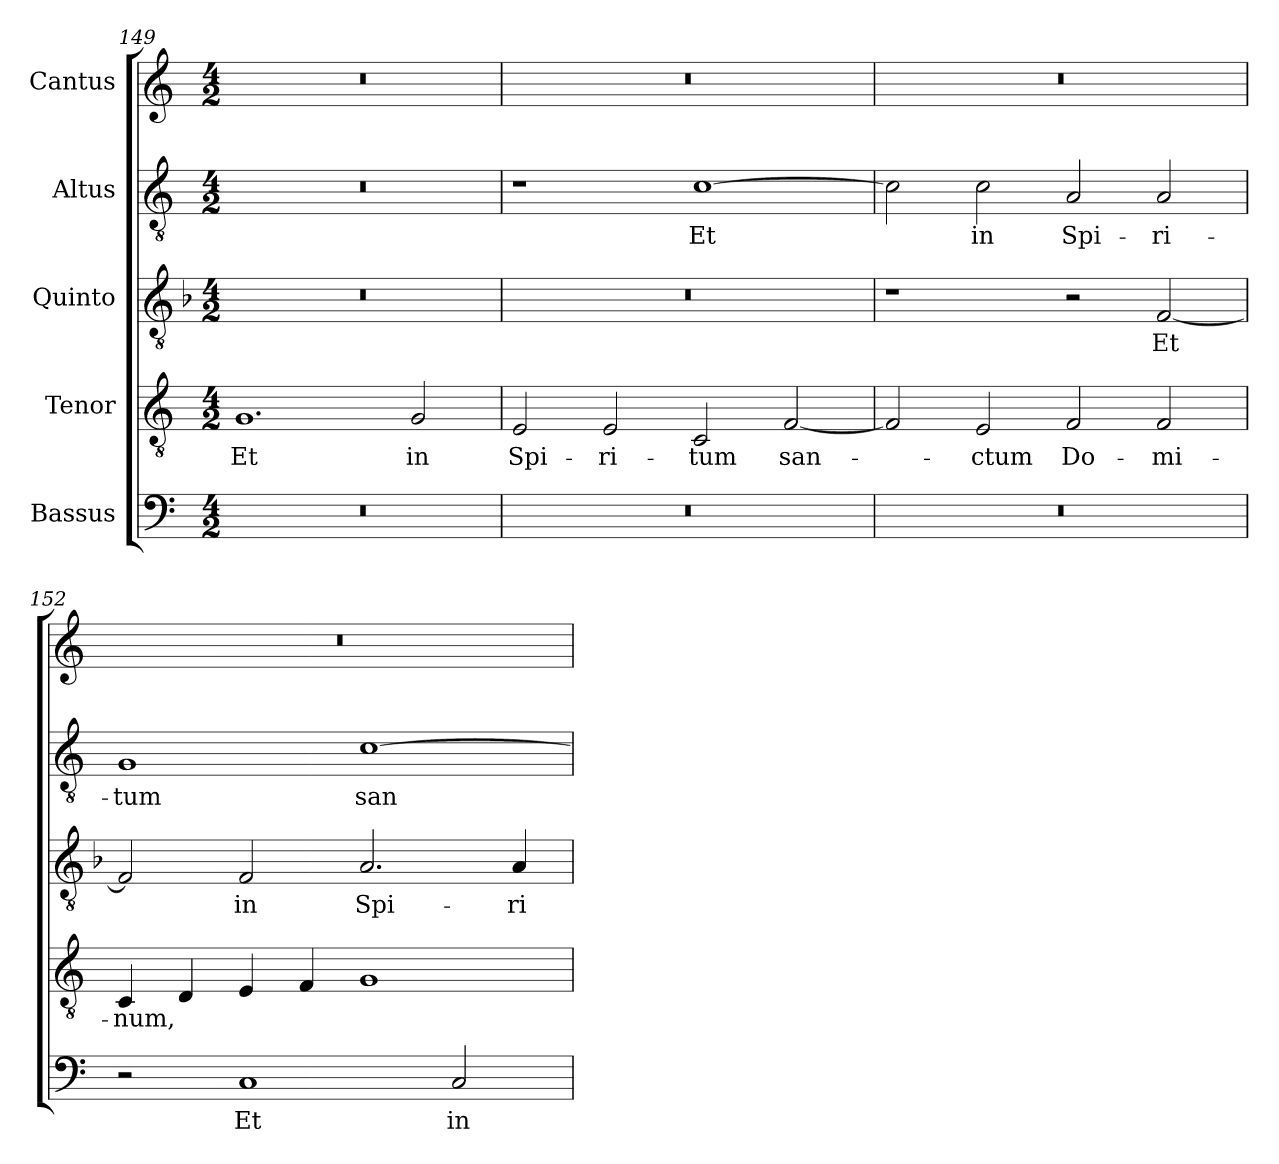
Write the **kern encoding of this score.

**kern	**text	**kern	**text	**kern	**text	**kern	**text	**kern
*part5	*part5	*part4	*part4	*part3	*part3	*part2	*part2	*part1
*staff5	*staff5	*staff4	*staff4	*staff3	*staff3	*staff2	*staff2	*staff1
*I"Bassus	*	*I"Tenor	*	*I"Quinto	*	*I"Altus	*	*I"Cantus
!!LO:PB:g=z
*clefF4	*	*clefGv2	*	*clefGv2	*	*clefGv2	*	*clefG2
*	*	*	*	*ITrd-4c-7	*	*	*	*
*k[]	*	*k[]	*	*k[]	*	*k[]	*	*k[]
*C:	*	*C:	*	*C:	*	*C:	*	*C:
*M4/2	*	*M4/2	*	*M4/2	*	*M4/2	*	*M4/2
=149	=149	=149	=149	=149	=149	=149	=149	=149
!LO:N:vis=1	!	!	!	!	!	!	!	!
!	!	!	!LO:LY:b:color=#000000	!LO:N:vis=1	!	!LO:N:vis=1	!	!LO:N:vis=1
0r	.	1.Gi	Et	0r	.	0r	.	0r
!	!	!	!LO:LY:b:color=#000000	!	!	!	!	!
.	.	2Gi/	in	.	.	.	.	.
=150	=150	=150	=150	=150	=150	=150	=150	=150
!LO:N:vis=1	!	!	!	!	!	!	!	!
!	!	!	!LO:LY:b:color=#000000	!LO:N:vis=1	!	!	!	!LO:N:vis=1
0r	.	2Ei/	Spi-	0r	.	1r	.	0r
!	!	!	!LO:LY:b:color=#000000	!	!	!	!	!
.	.	2Ei/	-ri-	.	.	.	.	.
!	!	!	!LO:LY:b:color=#000000	!	!	!	!	!
!	!	!	!	!	!	!	!LO:LY:b:color=#000000	!
.	.	2Ci/	-tum	.	.	[>1ci	Et	.
!	!	!	!LO:LY:b:color=#000000	!	!	!	!	!
.	.	[<2Fi/	san-	.	.	.	.	.
=151	=151	=151	=151	=151	=151	=151	=151	=151
!LO:N:vis=1	!	!	!	!	!	!	!	!LO:N:vis=1
0r	.	2Fi/]	.	1r	.	2ci\]	.	0r
!	!	!	!LO:LY:b:color=#000000	!	!	!	!	!
!	!	!	!	!	!	!	!LO:LY:b:color=#000000	!
.	.	2Ei/	-ctum	.	.	2ci\	in	.
!	!	!	!LO:LY:b:color=#000000	!	!	!	!	!
!	!	!	!	!	!	!	!LO:LY:b:color=#000000	!
.	.	2Fi/	Do-	2r	.	2Ai/	Spi-	.
!	!	!	!LO:LY:b:color=#000000	!	!	!	!	!
!	!	!	!	!	!LO:LY:b:color=#000000	!	!	!
!	!	!	!	!	!	!	!LO:LY:b:color=#000000	!
.	.	2Fi/	-mi-	[<2ci/	Et	2Ai/	-ri-	.
=152	=152	=152	=152	=152	=152	=152	=152	=152
!	!	!	!LO:LY:b:color=#000000	!	!	!	!	!
!	!	!	!	!	!	!	!LO:LY:b:color=#000000	!LO:N:vis=1
2r	.	4Ci/	-num,	2ci/]	.	1Gi	-tum	0r
.	.	4Di/	.	.	.	.	.	.
!	!LO:LY:b:color=#000000	!	!	!	!	!	!	!
!	!	!	!	!	!LO:LY:b:color=#000000	!	!	!
1Ci	Et	4Ei/	.	2ci/	in	.	.	.
.	.	4Fi/	.	.	.	.	.	.
!	!	!	!	!	!LO:LY:b:color=#000000	!	!	!
!	!	!	!	!	!	!	!LO:LY:b:color=#000000	!
.	.	1Gi	.	2.ei/	Spi-	[>1ci	san-	.
!	!LO:LY:b:color=#000000	!	!	!	!	!	!	!
2Ci/	in	.	.	.	.	.	.	.
!	!	!	!	!	!LO:LY:b:color=#000000	!	!	!
.	.	.	.	4ei/	-ri-	.	.	.
=	=	=	=	=	=	=	=	=
*-	*-	*-	*-	*-	*-	*-	*-	*-
